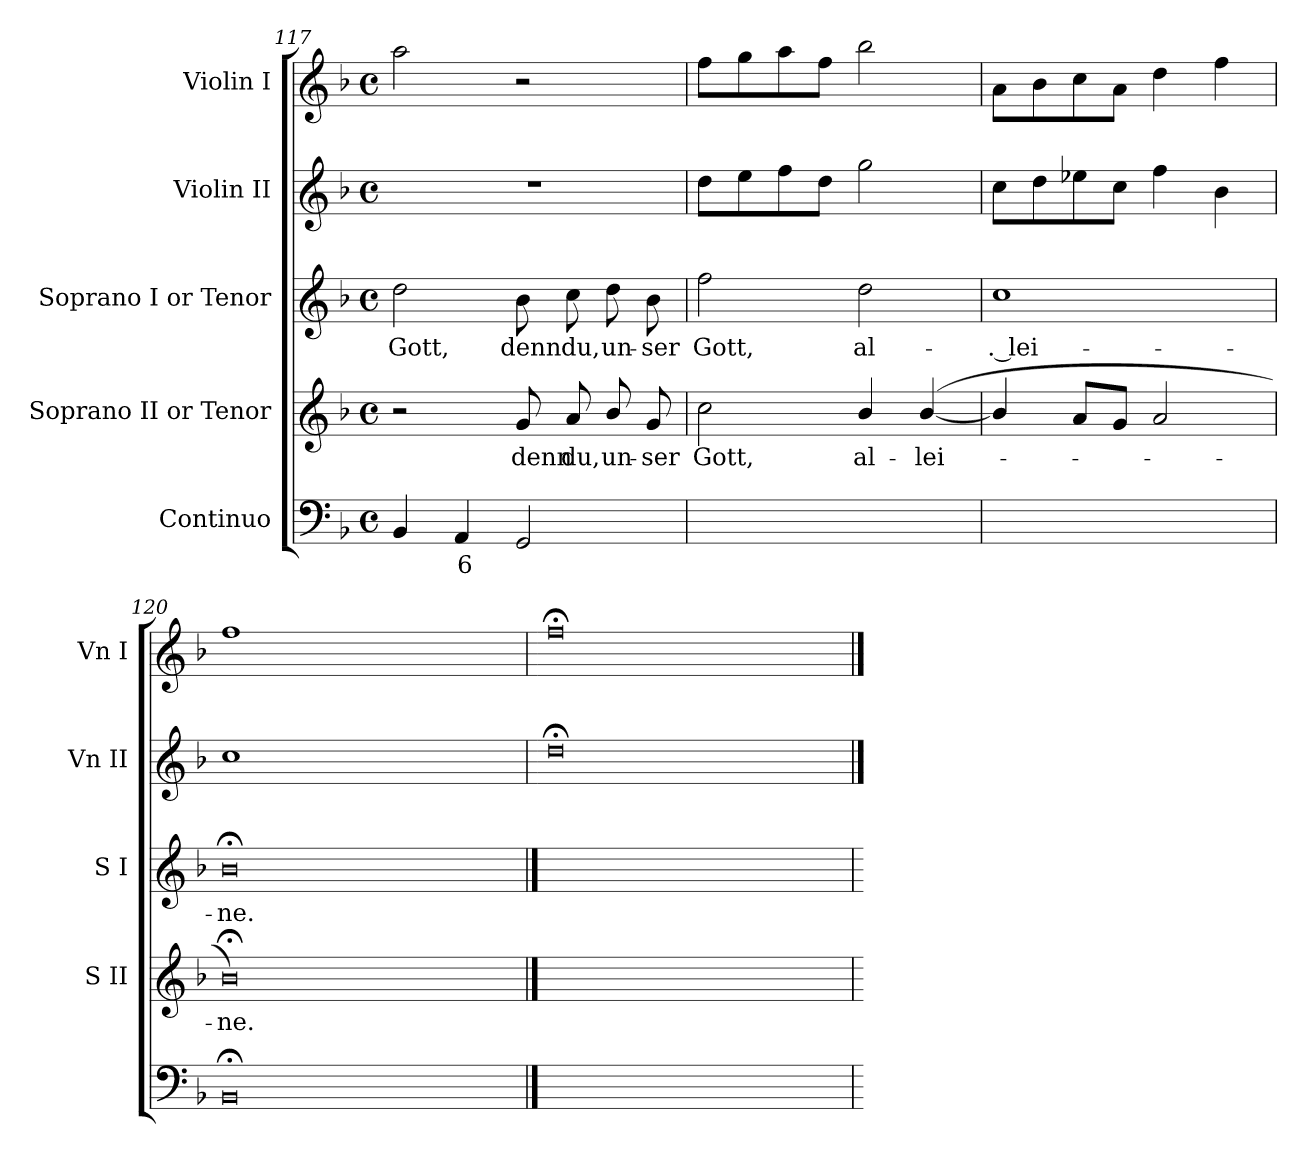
**kern	**text	**kern	**text	**kern	**text	**kern	**kern
*part5	*part5	*part4	*part4	*part3	*part3	*part2	*part1
*staff5	*staff5	*staff4	*staff4	*staff3	*staff3	*staff2	*staff1
*I"Continuo	*	*I"Soprano II or Tenor	*	*I"Soprano I or Tenor	*	*I"Violin II	*I"Violin I
*	*	*I'S II	*	*I'S I	*	*I'Vn II	*I'Vn I
!!LO:LB:g=z
*clefF4	*	*clefG2	*	*clefG2	*	*clefG2	*clefG2
*k[b-]	*	*k[b-]	*	*k[b-]	*	*k[b-]	*k[b-]
*F:	*	*F:	*	*F:	*	*F:	*F:
*M4/4	*	*M4/4	*	*M4/4	*	*M4/4	*M4/4
*met(c)	*	*met(c)	*	*met(c)	*	*met(c)	*met(c)
=117	=117	=117	=117	=117	=117	=117	=117
!	!	!	!	!	!LO:LY:b	!	!
4BB-	.	2r	.	2dd	Gott,	1r	2aa
!	!LO:LY:b	!	!	!	!	!	!
4AA	6	.	.	.	.	.	.
!	!	!	!LO:LY:b	!	!LO:LY:b	!	!
2GG	.	8g	denn	8b-	denn	.	2r
!	!	!	!LO:LY:b	!	!LO:LY:b	!	!
.	.	8a	du,	8cc	du,	.	.
!	!	!	!LO:LY:b	!	!LO:LY:b	!	!
.	.	8b-/	un-	8dd	un-	.	.
!	!	!	!LO:LY:b	!	!LO:LY:b	!	!
.	.	8g	-ser	8b-	-ser	.	.
=118	=118	=118	=118	=118	=118	=118	=118
!	!LO:LY:b	!	!LO:LY:b	!	!LO:LY:b	!	!
[2FFyy	3	2cc	Gott,	2ff	Gott,	8ddL	8ffL
.	.	.	.	.	.	8ee	8gg
.	.	.	.	.	.	8ff	8aa
.	.	.	.	.	.	8ddJ	8ffJ
!	!LO:LY:b	!	!LO:LY:b	!	!LO:LY:b	!	!
2FFyy]	4	4b-/	al-	2dd	al-	2gg	2bb-
!	!	!	!LO:LY:b	!	!	!	!
.	.	(<[4b-/	-lei-	.	.	.	.
=119	=119	=119	=119	=119	=119	=119	=119
!	!LO:LY:b	!	!	!	!LO:LY:b	!	!
[2FFyy	4	4b-/]	.	1cc	-. lei-	8ccL	8aL
.	.	.	.	.	.	8dd	8b-
.	.	8aL	.	.	.	8ee-X	8cc
.	.	8gJ	.	.	.	8ccJ	8aJ
!	!LO:LY:b	!	!	!	!	!	!
2FFyy]	3	2a	.	.	.	4ff	4dd
.	.	.	.	.	.	4b-	4ff
=120	=120	=120	=120	=120	=120	=120	=120
!	!	!	!LO:LY:b	!	!LO:LY:b	!	!
0BB-;<	.	0b-;<)	ne.	0b-;<	-ne.	1cc	1ff
.	.	.	.	.	.	1ryy	1ryy
==121	=121	==121	=121	==121	=121	=121	=121
1ryy	.	1ryy	.	1ryy	.	0dd;<	0ff;<
1ryy	.	1ryy	.	1ryy	.	.	.
=	==	=	==	=	==	==	==
*-	*-	*-	*-	*-	*-	*-	*-
